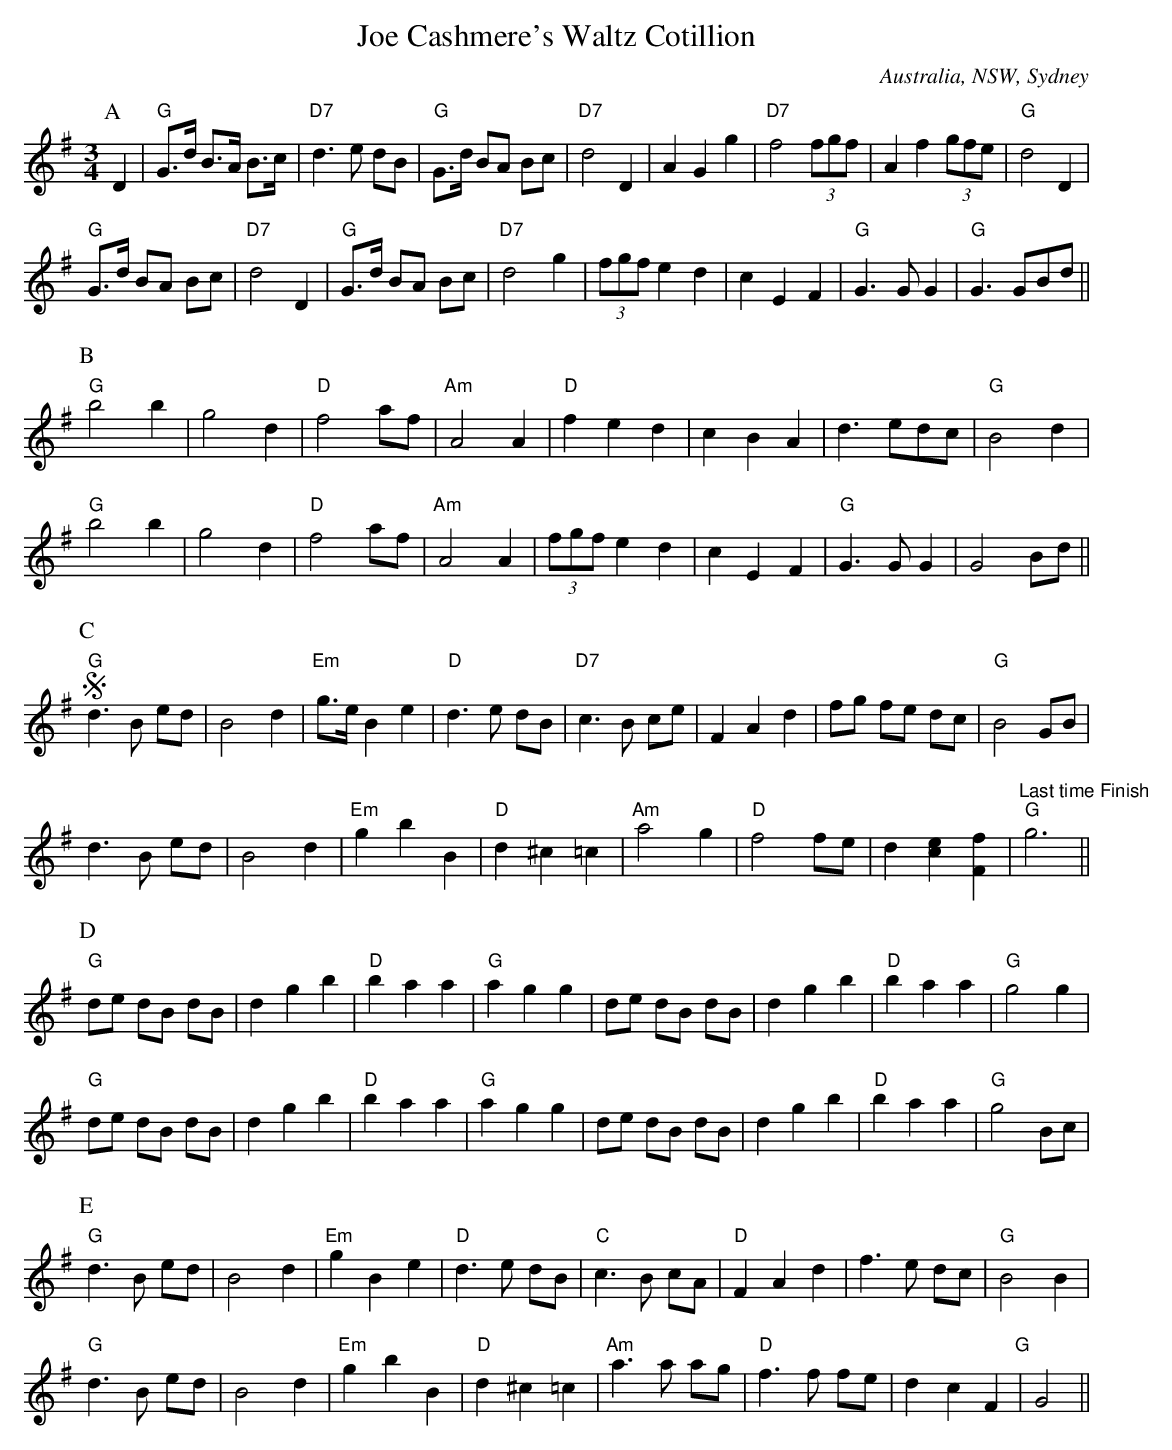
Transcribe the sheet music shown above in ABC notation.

X:1
T:Joe Cashmere's Waltz Cotillion
O:Australia, NSW, Sydney
M:3/4
L:1/8
K:G
P:A
D2|"G"G>d B>A B>c|"D7"d3 e dB|"G"G>d BA Bc|"D7"d4D2|A2G2g2|"D7"f4 (3fgf|A2f2(3gfe|"G" d4D2|
"G"G>d BA Bc|"D7"d4D2|"G"G>d BA Bc|"D7"d4g2|(3fgf e2d2|c2E2F2|"G"G3GG2|"G"G3GBd||
P:B
"G"b4b2|g4d2|"D"f4af|"Am"A4A2|"D"f2e2d2|c2B2A2|d3edc|"G"B4d2|
"G"b4b2|g4d2|"D"f4af|"Am"A4A2|(3fgfe2d2|c2E2F2|"G"G3GG2|G4Bd||
P:C
S"G"d3B ed|B4d2|"Em"g>eB2e2|"D"d3e dB|"D7"c3B ce|F2A2d2|fg fe dc|"G"B4GB|
d3B ed|B4d2|"Em"g2b2B2|"D"d2^c2=c2|"Am"a4g2|"D"f4fe|d2[c2e2][f2F2]|"Last time Finish""G"g6||
P:D
"G"de dB dB|d2g2b2|"D"b2a2a2|"G"a2g2g2|de dB dB|d2g2b2|"D"b2a2a2|"G"g4g2|
"G"de dB dB|d2g2b2|"D"b2a2a2|"G"a2g2g2|de dB dB|d2g2b2|"D"b2a2a2|"G"g4Bc|
P:E
"G"d3B ed|B4d2|"Em"g2B2e2|"D"d3e dB|"C"c3B cA|"D"F2A2d2|f3e dc|"G"B4B2|
"G"d3B ed|B4d2|"Em"g2b2B2|"D"d2^c2=c2|"Am"a3a ag|"D"f3f fe|d2c2F2"G"|G4||
